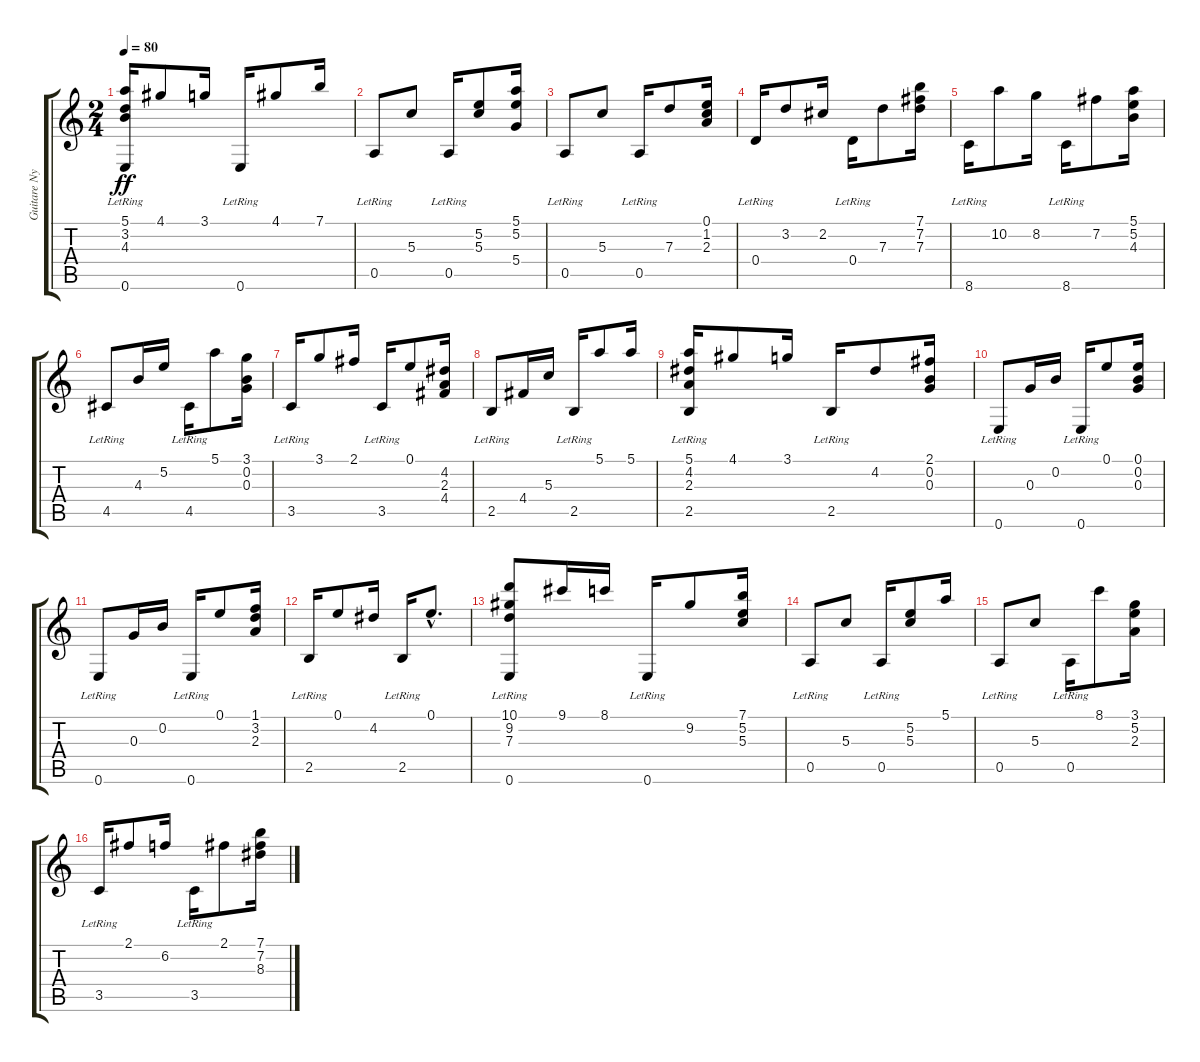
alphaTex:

\track ("Guitare Nylon" "Guitare Ny") {instrument acousticguitarnylon}
\staff {score tabs}
\tuning (E4 B3 G3 D3 A2 E2) {hide}
\ts (2 4)
\tempo 80
\clef g2
\ks c
(5.1 3.2 4.3 0.6{lr}).16{dy ff} 4.1.8 3.1.16 0.6{lr}.16 4.1.8 7.1.16 |
0.5{lr}.8 5.3.8 0.5{lr}.16 (5.2 5.3).8 (5.1 5.2 5.4).16 |
0.5{lr}.8 5.3.8 0.5{lr}.16 7.3.8 (0.1 1.2 2.3).16 |
0.4{lr}.16 3.2.8 2.2.16 0.4{lr}.16 7.3.8 (7.1 7.2 7.3).16 |
8.6{lr}.16 10.2.8 8.2.16 8.6{lr}.16 7.2.8 (5.1 5.2 4.3).16 |
4.5{lr}.8 4.3.16 5.2.16 4.5{lr}.16 5.1.8 (3.1 0.2 0.3).16 |
3.5{lr}.16 3.1.8 2.1.16 3.5{lr}.16 0.1.8 (4.2 2.3 4.4).16 |
2.5{lr}.8 4.4.16 5.3.16 2.5{lr}.16 5.1.8 5.1.16 |
(5.1 4.2 2.3 2.5{lr}).16 4.1.8 3.1.16 2.5{lr}.16 4.2.8 (2.1 0.2 0.3).16 |
0.6{lr}.8 0.3.16 0.2.16 0.6{lr}.16 0.1.8 (0.1 0.2 0.3).16 |
0.6{lr}.8 0.3.16 0.2.16 0.6{lr}.16 0.1.8 (1.1 3.2 2.3).16 |
2.5{lr}.16 0.1.8 4.2.16 2.5{lr}.16 0.1{hac}.8{d} |
(10.1 9.2 7.3 0.6{lr}).8 9.1.16 8.1.16 0.6{lr}.16 9.2.8 (7.1 5.2 5.3).16 |
0.5{lr}.8 5.3.8 0.5{lr}.16 (5.2 5.3).8 5.1.16 |
0.5{lr}.8 5.3.8 0.5{lr}.16 8.1.8 (3.1 5.2 2.3).16 |
3.5{lr}.16 2.1.8 6.2.16 3.5{lr}.16 2.1.8 (7.1 7.2 8.3).16
